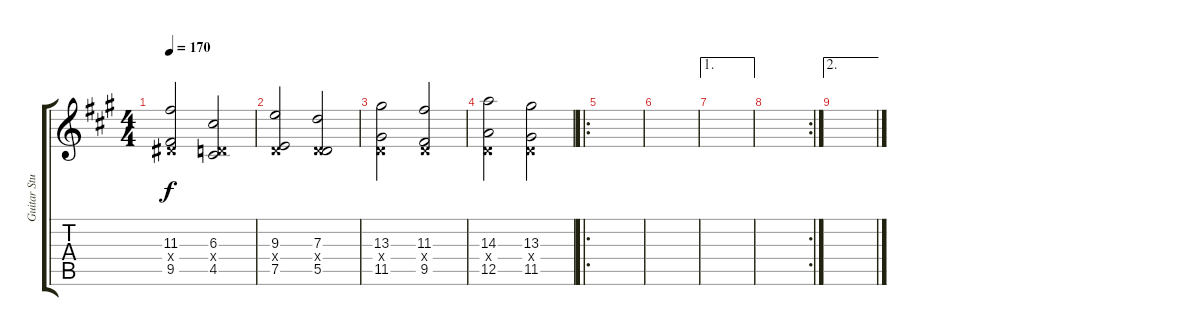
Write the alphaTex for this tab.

\track ("Guitar Studio 1" "Guitar Stu") {instrument distortionguitar}
\staff {score tabs}
\tuning (E4 B3 G3 D3 A2 D2) {hide}
\ts (4 4)
\tempo 170
\clef g2
\ks a
(11.3 1.4{x} 9.5).2{dy f} (6.3 0.4{x} 4.5).2 |
(9.3 0.4{x} 7.5).2 (7.3 0.4{x} 5.5).2 |
(13.3 0.4{x} 11.5).2 (11.3 0.4{x} 9.5).2 |
(14.3 0.4{x} 12.5).2 (13.3 0.4{x} 11.5).2 |
\ro
|
|
\ae 1
|
\rc 2
|
\ae 2
